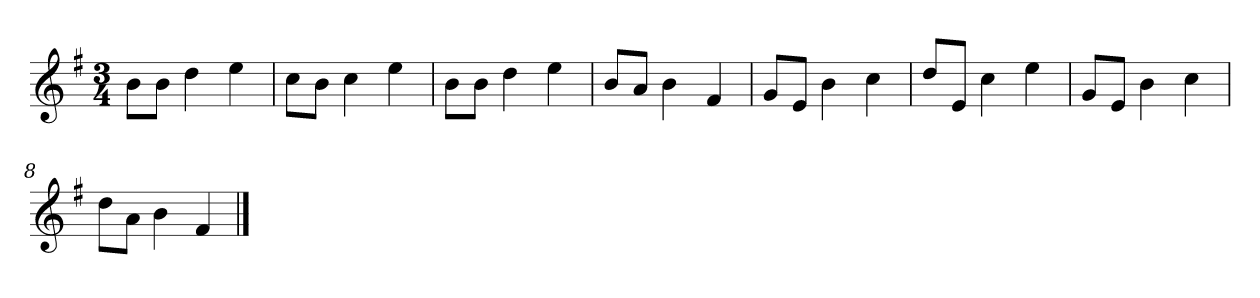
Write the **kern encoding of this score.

**kern
*part1
*staff1
*clefG2
*k[f#]
*G:
*M3/4
=
8b\L
8b\J
4dd
4ee
=2
8cc\L
8b\J
4cc
4ee
=3
8b\L
8b\J
4dd
4ee
=4
8b/L
8a/J
4b
4f#
=5y
8g/L
8e/J
4b
4cc
=6
8dd/L
8e/J
4cc
4ee
=7
8g/L
8e/J
4b
4cc
=8
8dd\L
8a\J
4b
4f#
==
*-
